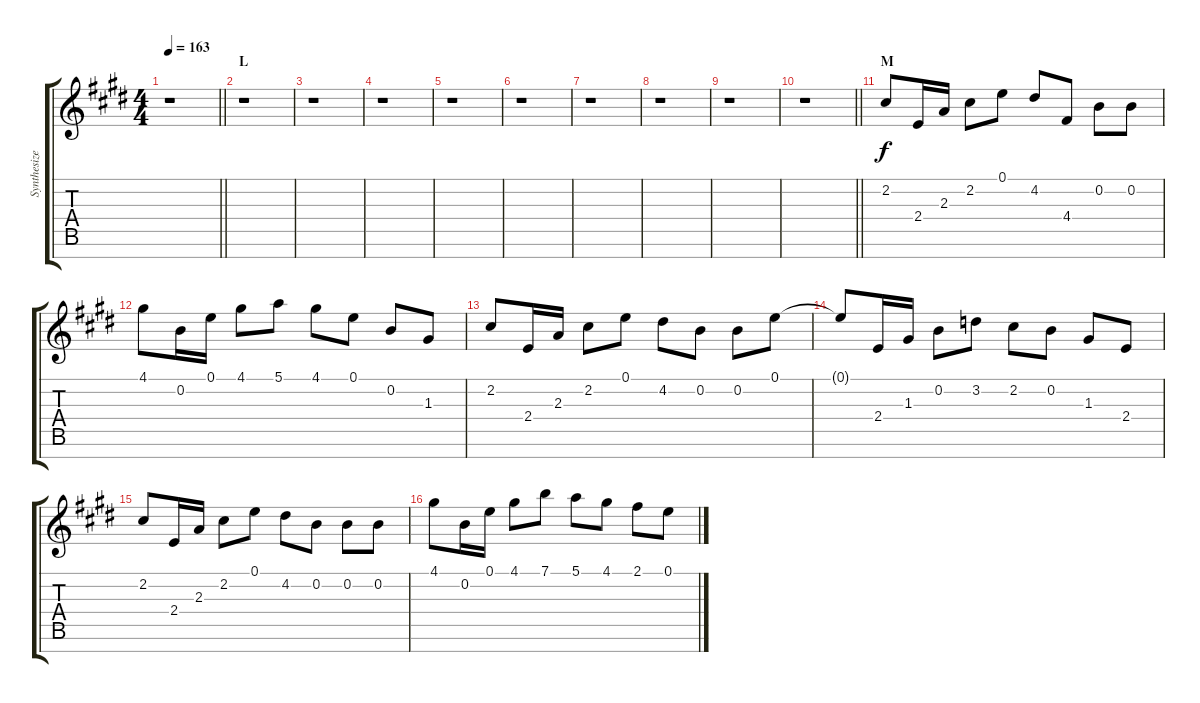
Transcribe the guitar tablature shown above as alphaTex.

\track ("Synthesizer II" "Synthesize") {instrument flute}
\staff {score tabs}
\tuning (E5 B4 G4 D4 A3 E3 B2) {hide}
\ts (4 4)
\tempo 163
\clef g2
\barLineRight lightlight
\ks e
r.1{dy f} |
\section ("" "L")
r.1 |
r.1 |
r.1 |
r.1 |
r.1 |
r.1 |
r.1 |
r.1 |
\barLineRight lightlight
r.1 |
\section ("" "M")
2.2.8 2.4.16 2.3.16 2.2.8 0.1.8 4.2.8 4.4.8 0.2.8 0.2.8 |
4.1.8 0.2.16 0.1.16 4.1.8 5.1.8 4.1.8 0.1.8 0.2.8 1.3.8 |
2.2.8 2.4.16 2.3.16 2.2.8 0.1.8 4.2.8 0.2.8 0.2.8 0.1.8 |
0.1{t}.8 2.4.16 1.3.16 0.2.8 3.2.8 2.2.8 0.2.8 1.3.8 2.4.8 |
2.2.8 2.4.16 2.3.16 2.2.8 0.1.8 4.2.8 0.2.8 0.2.8 0.2.8 |
4.1.8 0.2.16 0.1.16 4.1.8 7.1.8 5.1.8 4.1.8 2.1.8 0.1.8
